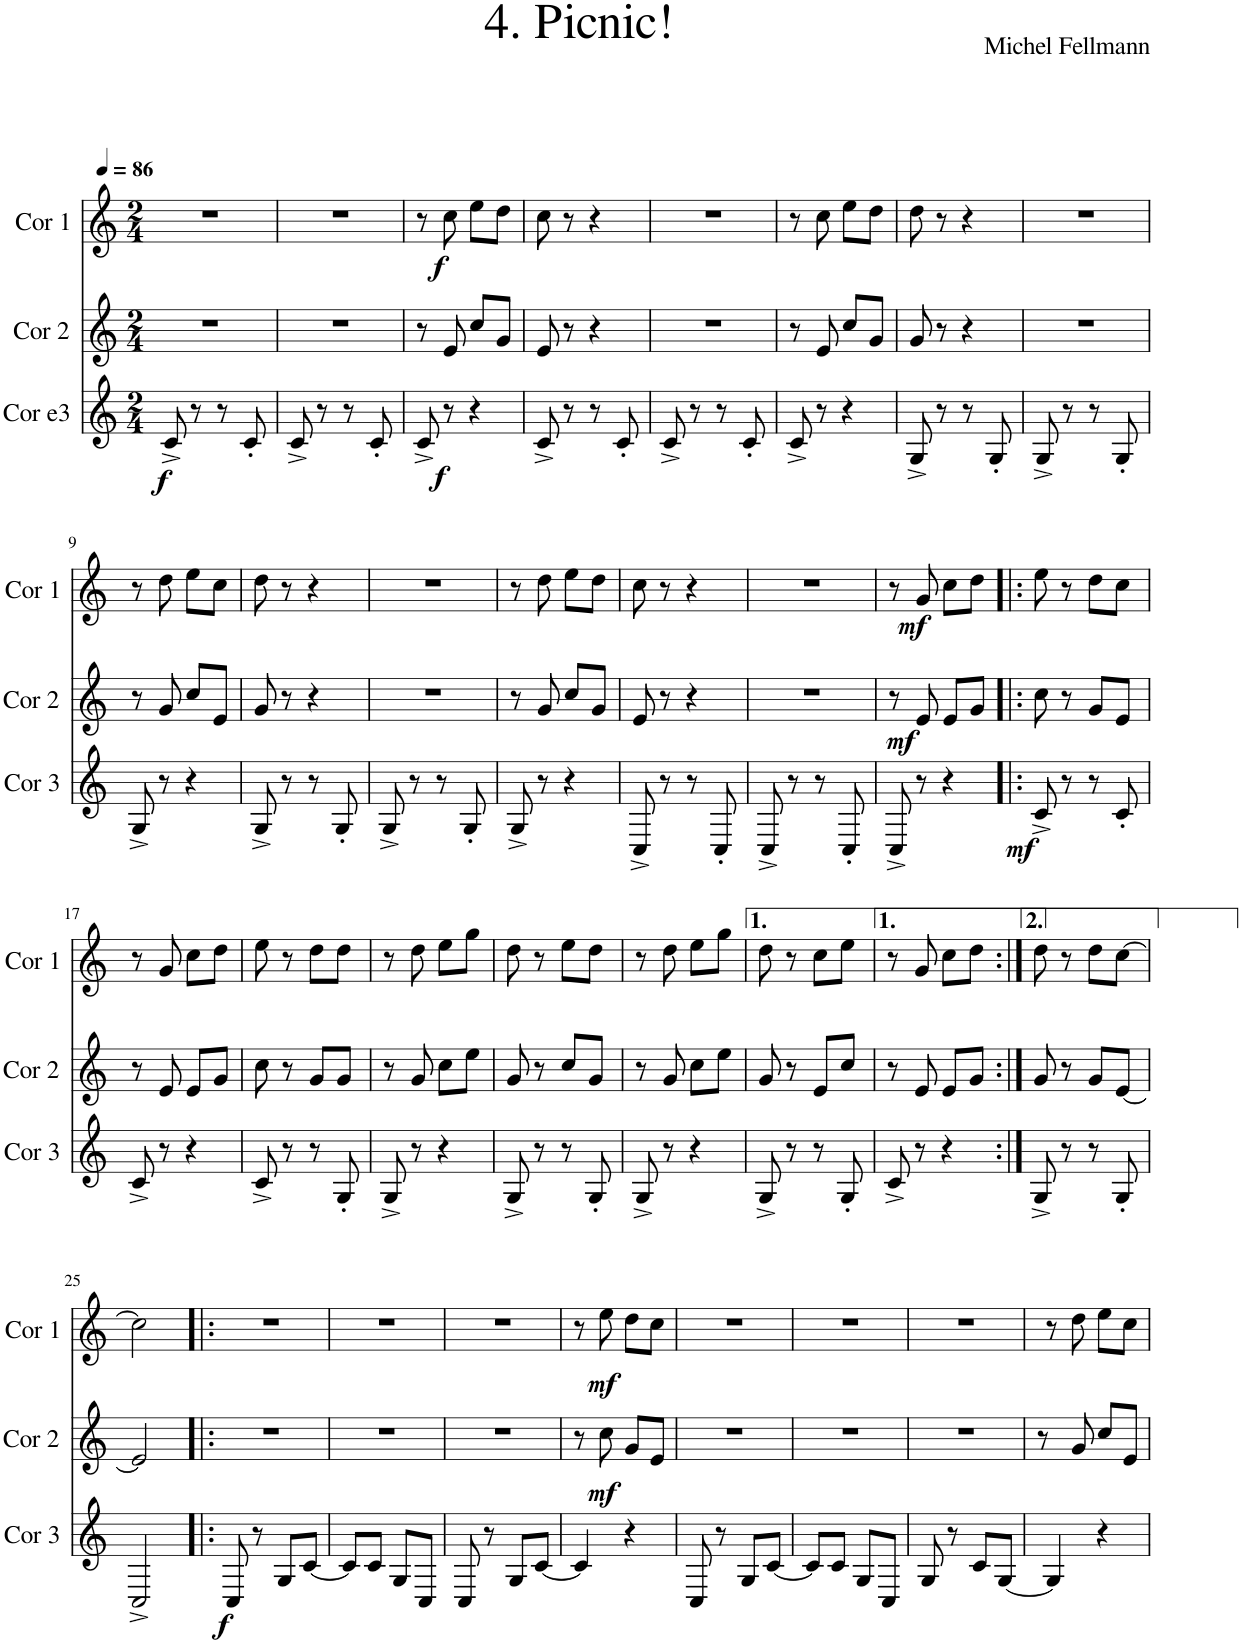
**kern	**dynam	**kern	**dynam	**kern	**dynam
*part3	*part3	*part2	*part2	*part1	*part1
*staff3	*staff3	*staff2	*staff2	*staff1	*staff1
*I"Cor e3	*	*I"Cor 2	*	*I"Cor 1	*
*I'Cor 3	*	*I'Cor 2	*	*I'Cor 1	*
*clefG2	*	*clefG2	*	*clefG2	*
*Trd4c7	*	*Trd4c7	*	*Trd4c7	*
*k[]	*	*k[]	*	*k[]	*
*M2/4	*	*M2/4	*	*M2/4	*
*MM86	*	*MM86	*	*MM86	*
=1	=1	=1	=1	=1	=1
!	!LO:DY:b	!	!	!	!
8c^/	f	2r	.	2r	.
8r	.	.	.	.	.
8r	.	.	.	.	.
8c'/	.	.	.	.	.
=2	=2	=2	=2	=2	=2
8c^/	.	2r	.	2r	.
8r	.	.	.	.	.
8r	.	.	.	.	.
8c'/	.	.	.	.	.
=3	=3	=3	=3	=3	=3
8c^/	.	8r	.	8r	.
!	!LO:DY:b	!	!	!	!LO:DY:b
8r	f	8e/	.	8cc\	f
4r	.	8cc/L	.	8ee\L	.
.	.	8g/J	.	8dd\J	.
=4	=4	=4	=4	=4	=4
8c^/	.	8e/	.	8cc\	.
8r	.	8r	.	8r	.
8r	.	4r	.	4r	.
8c'/	.	.	.	.	.
=5	=5	=5	=5	=5	=5
8c^/	.	2r	.	2r	.
8r	.	.	.	.	.
8r	.	.	.	.	.
8c'/	.	.	.	.	.
=6	=6	=6	=6	=6	=6
8c^/	.	8r	.	8r	.
8r	.	8e/	.	8cc\	.
4r	.	8cc/L	.	8ee\L	.
.	.	8g/J	.	8dd\J	.
=7	=7	=7	=7	=7	=7
8G^/	.	8g/	.	8dd\	.
8r	.	8r	.	8r	.
8r	.	4r	.	4r	.
8G'/	.	.	.	.	.
=8	=8	=8	=8	=8	=8
8G^/	.	2r	.	2r	.
8r	.	.	.	.	.
8r	.	.	.	.	.
8G'/	.	.	.	.	.
!!LO:LB:g=z
=9	=9	=9	=9	=9	=9
8G^/	.	8r	.	8r	.
8r	.	8g/	.	8dd\	.
4r	.	8cc/L	.	8ee\L	.
.	.	8e/J	.	8cc\J	.
=10	=10	=10	=10	=10	=10
8G^/	.	8g/	.	8dd\	.
8r	.	8r	.	8r	.
8r	.	4r	.	4r	.
8G'/	.	.	.	.	.
=11	=11	=11	=11	=11	=11
8G^/	.	2r	.	2r	.
8r	.	.	.	.	.
8r	.	.	.	.	.
8G'/	.	.	.	.	.
=12	=12	=12	=12	=12	=12
8G^/	.	8r	.	8r	.
8r	.	8g/	.	8dd\	.
4r	.	8cc/L	.	8ee\L	.
.	.	8g/J	.	8dd\J	.
=13	=13	=13	=13	=13	=13
8C^/	.	8e/	.	8cc\	.
8r	.	8r	.	8r	.
8r	.	4r	.	4r	.
8C'/	.	.	.	.	.
=14	=14	=14	=14	=14	=14
8C^/	.	2r	.	2r	.
8r	.	.	.	.	.
8r	.	.	.	.	.
8C'/	.	.	.	.	.
=15	=15	=15	=15	=15	=15
8C^/	.	8r	.	8r	.
!	!	!	!LO:DY:b	!	!LO:DY:b
8r	.	8e/	mf	8g/	mf
4r	.	8e/L	.	8cc\L	.
.	.	8g/J	.	8dd\J	.
=16!|:	=16!|:	=16!|:	=16!|:	=16!|:	=16!|:
!	!LO:DY:b	!	!	!	!
8c^/	mf	8cc\	.	8ee\	.
8r	.	8r	.	8r	.
8r	.	8g/L	.	8dd\L	.
8c'/	.	8e/J	.	8cc\J	.
!!LO:LB:g=z
=17	=17	=17	=17	=17	=17
8c^/	.	8r	.	8r	.
8r	.	8e/	.	8g/	.
4r	.	8e/L	.	8cc\L	.
.	.	8g/J	.	8dd\J	.
=18	=18	=18	=18	=18	=18
8c^/	.	8cc\	.	8ee\	.
8r	.	8r	.	8r	.
8r	.	8g/L	.	8dd\L	.
8G'/	.	8g/J	.	8dd\J	.
=19	=19	=19	=19	=19	=19
8G^/	.	8r	.	8r	.
8r	.	8g/	.	8dd\	.
4r	.	8cc\L	.	8ee\L	.
.	.	8ee\J	.	8gg\J	.
=20	=20	=20	=20	=20	=20
8G^/	.	8g/	.	8dd\	.
8r	.	8r	.	8r	.
8r	.	8cc/L	.	8ee\L	.
8G'/	.	8g/J	.	8dd\J	.
=21	=21	=21	=21	=21	=21
8G^/	.	8r	.	8r	.
8r	.	8g/	.	8dd\	.
4r	.	8cc\L	.	8ee\L	.
.	.	8ee\J	.	8gg\J	.
=22	=22	=22	=22	=22	=22
8G^/	.	8g/	.	8dd\	.
8r	.	8r	.	8r	.
8r	.	8e/L	.	8cc\L	.
8G'/	.	8cc/J	.	8ee\J	.
=23	=23	=23	=23	=23	=23
8c^/	.	8r	.	8r	.
8r	.	8e/	.	8g/	.
4r	.	8e/L	.	8cc\L	.
.	.	8g/J	.	8dd\J	.
=24:|!	=24:|!	=24:|!	=24:|!	=24:|!	=24:|!
8G^/	.	8g/	.	8dd\	.
8r	.	8r	.	8r	.
8r	.	8g/L	.	8dd\L	.
8G'/	.	[8e/J	.	[8cc\J	.
!!LO:LB:g=z
=25	=25	=25	=25	=25	=25
2C^/	.	2e/]	.	2cc\]	.
=26!|:	=26!|:	=26!|:	=26!|:	=26!|:	=26!|:
!	!LO:DY:b	!	!	!	!
8C/	f	2r	.	2r	.
8r	.	.	.	.	.
8G/L	.	.	.	.	.
[8c/J	.	.	.	.	.
=27	=27	=27	=27	=27	=27
8c/L]	.	2r	.	2r	.
8c/J	.	.	.	.	.
8G/L	.	.	.	.	.
8C/J	.	.	.	.	.
=28	=28	=28	=28	=28	=28
8C/	.	2r	.	2r	.
8r	.	.	.	.	.
8G/L	.	.	.	.	.
[8c/J	.	.	.	.	.
=29	=29	=29	=29	=29	=29
4c/]	.	8r	.	8r	.
!	!	!	!LO:DY:b	!	!LO:DY:b
.	.	8cc\	mf	8ee\	mf
4r	.	8g/L	.	8dd\L	.
.	.	8e/J	.	8cc\J	.
=30	=30	=30	=30	=30	=30
8C/	.	2r	.	2r	.
8r	.	.	.	.	.
8G/L	.	.	.	.	.
[8c/J	.	.	.	.	.
=31	=31	=31	=31	=31	=31
8c/L]	.	2r	.	2r	.
8c/J	.	.	.	.	.
8G/L	.	.	.	.	.
8C/J	.	.	.	.	.
=32	=32	=32	=32	=32	=32
8G/	.	2r	.	2r	.
8r	.	.	.	.	.
8c/L	.	.	.	.	.
[8G/J	.	.	.	.	.
=33	=33	=33	=33	=33	=33
4G/]	.	8r	.	8r	.
.	.	8g/	.	8dd\	.
4r	.	8cc/L	.	8ee\L	.
.	.	8e/J	.	8cc\J	.
=	=	=	=	=	=
*-	*-	*-	*-	*-	*-
